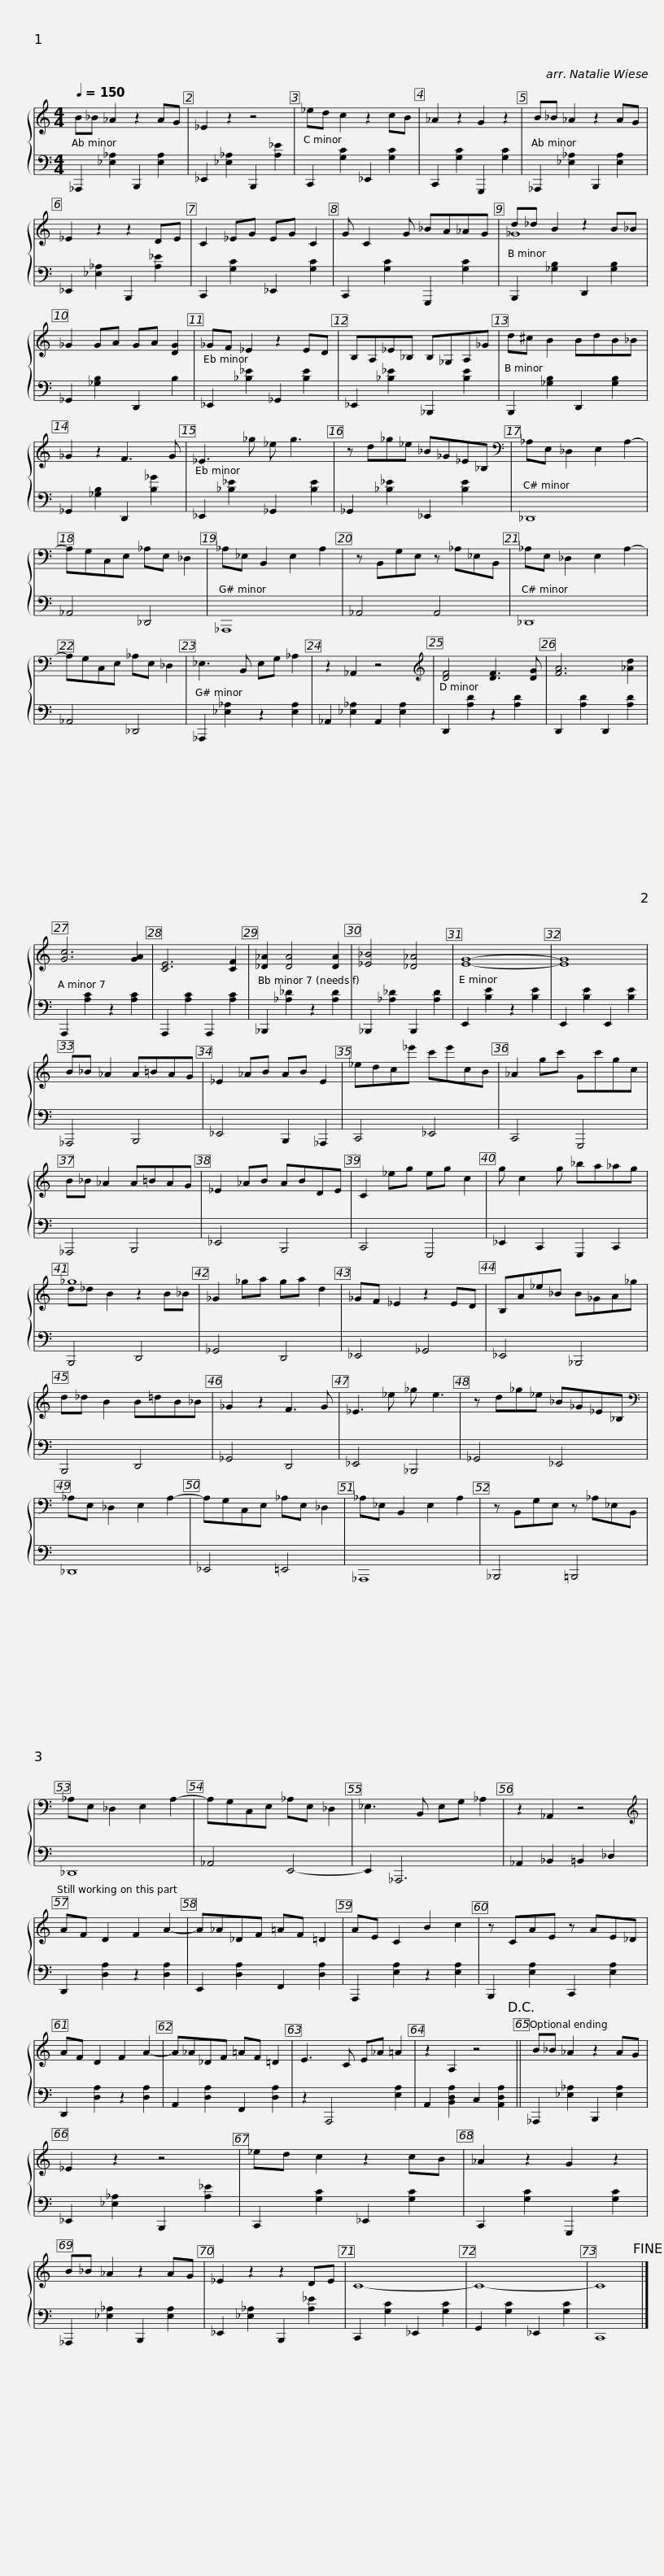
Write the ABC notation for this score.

X:1
%%score { ( 1 3 ) | 2 }
L:1/8
Q:1/4=150
M:4/4
I:linebreak $
K:C
V:1 treble
V:3 treble
V:2 bass
V:1
 B_B _A2 z2 AG | _E2 z2 z4 | _ed c2 z2 cB | _A2 z2 G2 z2 | B_B _A2 z2 AG | %5
 _E2 z2 z2 DE |$ C2 _EG EG C2 | G C2 G _BA_AG | d_d B2 z2 B_B | _G2 GA GA [DG]2 | %10
 _GF _E2 z2 ED |$ B,A,_E_B, B,_G,A,_G | d^c B2 BdB_B | _G2 z2 F3 G | _E3 _g _e g3 |$ %15
 z d_g_e _B_G_E_B, |[K:bass] _A,E, _D,2 E,2 A,2- | A,G,C,E, _A,E, _D,2 | _A,_E, B,,2 E,2 A,2 | z B,,G,E, z _A,_E,B,, |$ %20
 _A,E, _D,2 E,2 A,2- | A,G,C,E, _A,E, _D,2 | _E,3 B,, E,G, _A,2 | z2 _A,,2 z4 |$[K:C][K:treble] [DF]4 [DF]3 [DG] | %25
 [FA]6 [_Ad]2 | [Gc]6 [GA]2 | [CE]6 [CF]2 | [_D_A]2 [DA]4 [DA]2 | [_E_B]4 [_D_A]4 | %30
 [EG]8- | [EG]8 |$ B_B _A2 A=BAG | _E2 _AB AB E2 | _edc_e' c'e'cB | %35
 _A2 gc' Gc'gc | B_B _A2 A=BAG |$ _E2 _AB ABDE | C2 _eg eg c2 | g c2 g _ba_ag | %40
 _g8 | _G2 _ga ga d2 |$ _GF _E2 z2 ED | B,A_e_B B_GA_g | d_d B2 B=dB_B | %45
 _G2 z2 F3 G | _E3 _e _g e3 |$ z d_g_e _B_G_E_B, |[K:bass] _A,E, _D,2 E,2 A,2- | A,G,C,E, _A,E, _D,2 | %50
 _A,_E, B,,2 E,2 A,2 | z B,,G,E, z _A,_E,B,, |$ _A,E, _D,2 E,2 A,2- | A,G,C,E, _A,E, _D,2 | _E,3 B,, E,G, _A,2 | %55
 z2 _A,,2 z4 |[K:treble] AF D2 F2 A2- | A_A_DF =AF =D2 |$ AE C2 B2 c2 | z CAE z AE_D | %60
 AF D2 F2 A2- | A_A_DF =AF =D2 | E3 C E_A =A2 | z2 A,2 z4!D.C.! ||$ B_B _A2 z2 AG | %65
 _E2 z2 z4 | _ed c2 z2 cB | _A2 z2 G2 z2 |$ B_B _A2 z2 AG | _E2 z2 z2 DE | %70
 C8- | C8- | C8!fine! |] %73
V:2
 _A,,,2 [_E,_A,]2 B,,,2 [E,A,]2 | _E,,2 [_E,_A,]2 B,,,2 [A,_E]2 | C,,2 [G,C]2 _E,,2 [G,C]2 | C,,2 [G,C]2 G,,,2 [G,C]2 | _A,,,2 [_E,_A,]2 B,,,2 [E,A,]2 | %5
 _E,,2 [_E,_A,]2 B,,,2 [A,_E]2 |$ C,,2 [G,C]2 _E,,2 [G,C]2 | C,,2 [G,C]2 G,,,2 [G,C]2 | B,,,2 [_G,B,]2 D,,2 [G,B,]2 | _G,,2 [_G,B,]2 D,,2 B,2 | %10
 _E,,2 [_B,_E]2 _G,,2 [B,E]2 |$ _E,,2 [_B,_E]2 _B,,,2 [B,E]2 | B,,,2 [_G,B,]2 D,,2 [G,B,]2 | _G,,2 [_G,B,]2 D,,2 [B,_G]2 | _E,,2 [_B,_E]2 _G,,2 [B,E]2 |$ %15
 _G,,2 [_B,_E]2 _E,,2 [B,E]2 | _D,,8 | _A,,4 _D,,4 | _A,,,8 | _A,,4 A,,4 |$ %20
 _D,,8 | _A,,4 _D,,4 | _A,,,2 [_E,_A,]2 z2 [E,A,]2 | _A,,2 [_E,_A,]2 A,,2 [E,A,]2 |$[K:C] D,,2 [A,D]2 z2 [A,D]2 | %25
 D,,2 [A,D]2 D,,2 [A,D]2 | A,,,2 [A,C]2 z2 [A,C]2 | A,,,2 [A,C]2 A,,,2 [A,C]2 | _B,,,2 [_A,_D]2 z2 [A,D]2 | _B,,,2 [_A,_D]2 B,,,2 [A,D]2 | %30
 E,,2 [B,E]2 z2 [B,E]2 | E,,2 [B,E]2 E,,2 [B,E]2 |$ _A,,,4 B,,,4 | _E,,4 B,,,2 _A,,,2 | C,,4 _E,,4 | %35
 C,,4 G,,,4 | _A,,,4 B,,,4 |$ _E,,4 B,,,4 | C,,4 G,,,4 | _E,,2 C,,2 G,,,2 C,,2 | %40
 B,,,4 D,,4 | _G,,4 D,,4 |$ _E,,4 _G,,4 | _E,,4 _B,,,4 | B,,,4 D,,4 | %45
 _G,,4 D,,4 | _E,,4 _B,,,4 |$ _G,,4 _E,,4 | _D,,8 | _E,,4 =E,,4 | %50
 _A,,,8 | _B,,,4 =B,,,4 |$ _D,,8 | _A,,4 E,,4- | E,,2 _A,,,6 | %55
 _A,,2 _B,,2 =B,,2 _D,2 | D,,2 [D,A,]2 z2 [D,A,]2 | E,,2 [D,A,]2 F,,2 [D,A,]2 |$ A,,,2 [E,A,]2 z2 [E,A,]2 | B,,,2 [E,A,]2 C,,2 [E,A,]2 | %60
 D,,2 [D,A,]2 z2 [D,A,]2 | A,,2 [D,A,]2 F,,2 [D,A,]2 | z2 A,,,4 [E,A,]2 | A,,2 [B,,D,A,]2 C,2 [A,,D,A,]2 ||$ _A,,,2 [_E,_A,]2 B,,,2 [E,A,]2 | %65
 _E,,2 [_E,_A,]2 B,,,2 [A,_E]2 | C,,2 [G,C]2 _E,,2 [G,C]2 | C,,2 [G,C]2 G,,,2 [G,C]2 |$ _A,,,2 [_E,_A,]2 B,,,2 [E,A,]2 | _E,,2 [_E,_A,]2 B,,,2 [A,_E]2 | %70
 C,,2 [G,C]2 _E,,2 [G,C]2 | G,,2 [G,C]2 _E,,2 [G,C]2 | C,,8 |] %73
V:3
 x8 | x8 | x8 | x8 | x8 | %5
 x8 |$ x8 | x8 | _G8 | x8 | %10
 x8 |$ x8 | x8 | x8 | x8 |$ %15
 x8 |[K:bass] x8 | x8 | x8 | x8 |$ %20
 x8 | x8 | x8 | x8 |$[K:C][K:treble] x8 | %25
 x8 | x8 | x8 | x8 | x8 | %30
 x8 | x8 |$ x8 | x8 | x8 | %35
 x8 | x8 |$ x8 | x8 | x8 | %40
 d_d B2 z2 B_B | x8 |$ x8 | x8 | x8 | %45
 x8 | x8 |$ x8 |[K:bass] x8 | x8 | %50
 x8 | x8 |$ x8 | x8 | x8 | %55
 x8 |[K:treble] x8 | x8 |$ x8 | x8 | %60
 x8 | x8 | x8 | x8 ||$ x8 | %65
 x8 | x8 | x8 |$ x8 | x8 | %70
 x8 | x8 | x8 |] %73
